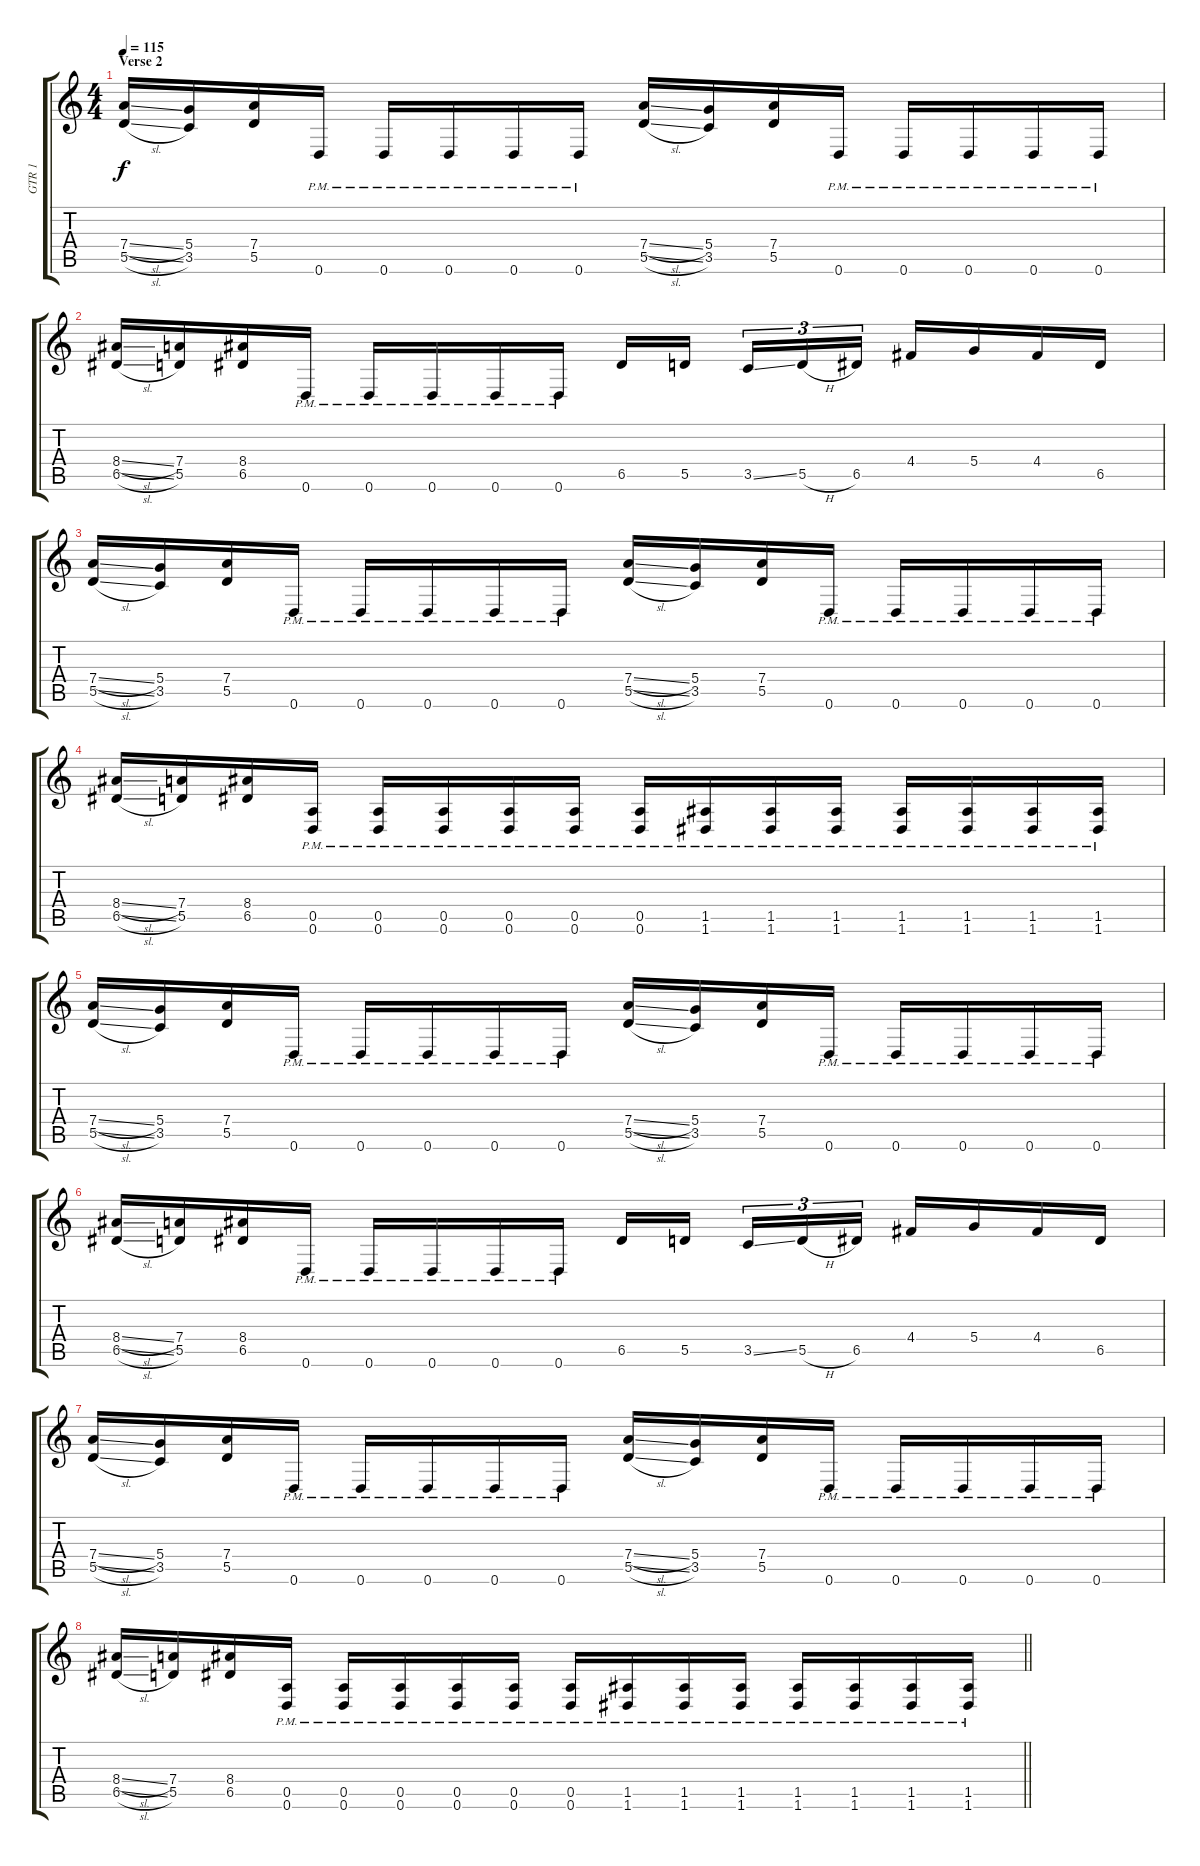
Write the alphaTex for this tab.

\track ("GTR 1" "GTR 1") {instrument distortionguitar}
\staff {score tabs}
\tuning (E4 B3 G3 D3 A2 D2) {hide}
\ts (4 4)
\section ("" "Verse 2")
\tempo 115
\clef g2
\ks c
(7.4{sl} 5.5{sl}).16{dy f} (5.4 3.5).16 (7.4 5.5).16 0.6{pm}.16 0.6{pm}.16 0.6{pm}.16 0.6{pm}.16 0.6{pm}.16 (7.4{sl} 5.5{sl}).16 (5.4 3.5).16 (7.4 5.5).16 0.6{pm}.16 0.6{pm}.16 0.6{pm}.16 0.6{pm}.16 0.6{pm}.16 |
(8.4{sl} 6.5{sl}).16 (7.4 5.5).16 (8.4 6.5).16 0.6{pm}.16 0.6{pm}.16 0.6{pm}.16 0.6{pm}.16 0.6{pm}.16 6.5.16 5.5.16{beam splitsecondary} 3.5{ss}.16{tu (3 2)} 5.5{h}.16{tu (3 2)} 6.5.16{tu (3 2)} 4.4.16 5.4.16 4.4.16 6.5.16 |
(7.4{sl} 5.5{sl}).16 (5.4 3.5).16 (7.4 5.5).16 0.6{pm}.16 0.6{pm}.16 0.6{pm}.16 0.6{pm}.16 0.6{pm}.16 (7.4{sl} 5.5{sl}).16 (5.4 3.5).16 (7.4 5.5).16 0.6{pm}.16 0.6{pm}.16 0.6{pm}.16 0.6{pm}.16 0.6{pm}.16 |
(8.4{sl} 6.5{sl}).16 (7.4 5.5).16 (8.4 6.5).16 (0.5{pm} 0.6{pm}).16 (0.5{pm} 0.6{pm}).16 (0.5{pm} 0.6{pm}).16 (0.5{pm} 0.6{pm}).16 (0.5{pm} 0.6{pm}).16 (0.5{pm} 0.6{pm}).16 (1.5{pm} 1.6{pm}).16 (1.5{pm} 1.6{pm}).16 (1.5{pm} 1.6{pm}).16 (1.5{pm} 1.6{pm}).16 (1.5{pm} 1.6{pm}).16 (1.5{pm} 1.6{pm}).16 (1.5{pm} 1.6{pm}).16 |
(7.4{sl} 5.5{sl}).16 (5.4 3.5).16 (7.4 5.5).16 0.6{pm}.16 0.6{pm}.16 0.6{pm}.16 0.6{pm}.16 0.6{pm}.16 (7.4{sl} 5.5{sl}).16 (5.4 3.5).16 (7.4 5.5).16 0.6{pm}.16 0.6{pm}.16 0.6{pm}.16 0.6{pm}.16 0.6{pm}.16 |
(8.4{sl} 6.5{sl}).16 (7.4 5.5).16 (8.4 6.5).16 0.6{pm}.16 0.6{pm}.16 0.6{pm}.16 0.6{pm}.16 0.6{pm}.16 6.5.16 5.5.16{beam splitsecondary} 3.5{ss}.16{tu (3 2)} 5.5{h}.16{tu (3 2)} 6.5.16{tu (3 2)} 4.4.16 5.4.16 4.4.16 6.5.16 |
(7.4{sl} 5.5{sl}).16 (5.4 3.5).16 (7.4 5.5).16 0.6{pm}.16 0.6{pm}.16 0.6{pm}.16 0.6{pm}.16 0.6{pm}.16 (7.4{sl} 5.5{sl}).16 (5.4 3.5).16 (7.4 5.5).16 0.6{pm}.16 0.6{pm}.16 0.6{pm}.16 0.6{pm}.16 0.6{pm}.16 |
\barLineRight lightlight
(8.4{sl} 6.5{sl}).16 (7.4 5.5).16 (8.4 6.5).16 (0.5{pm} 0.6{pm}).16 (0.5{pm} 0.6{pm}).16 (0.5{pm} 0.6{pm}).16 (0.5{pm} 0.6{pm}).16 (0.5{pm} 0.6{pm}).16 (0.5{pm} 0.6{pm}).16 (1.5{pm} 1.6{pm}).16 (1.5{pm} 1.6{pm}).16 (1.5{pm} 1.6{pm}).16 (1.5{pm} 1.6{pm}).16 (1.5{pm} 1.6{pm}).16 (1.5{pm} 1.6{pm}).16 (1.5{pm} 1.6{pm}).16
